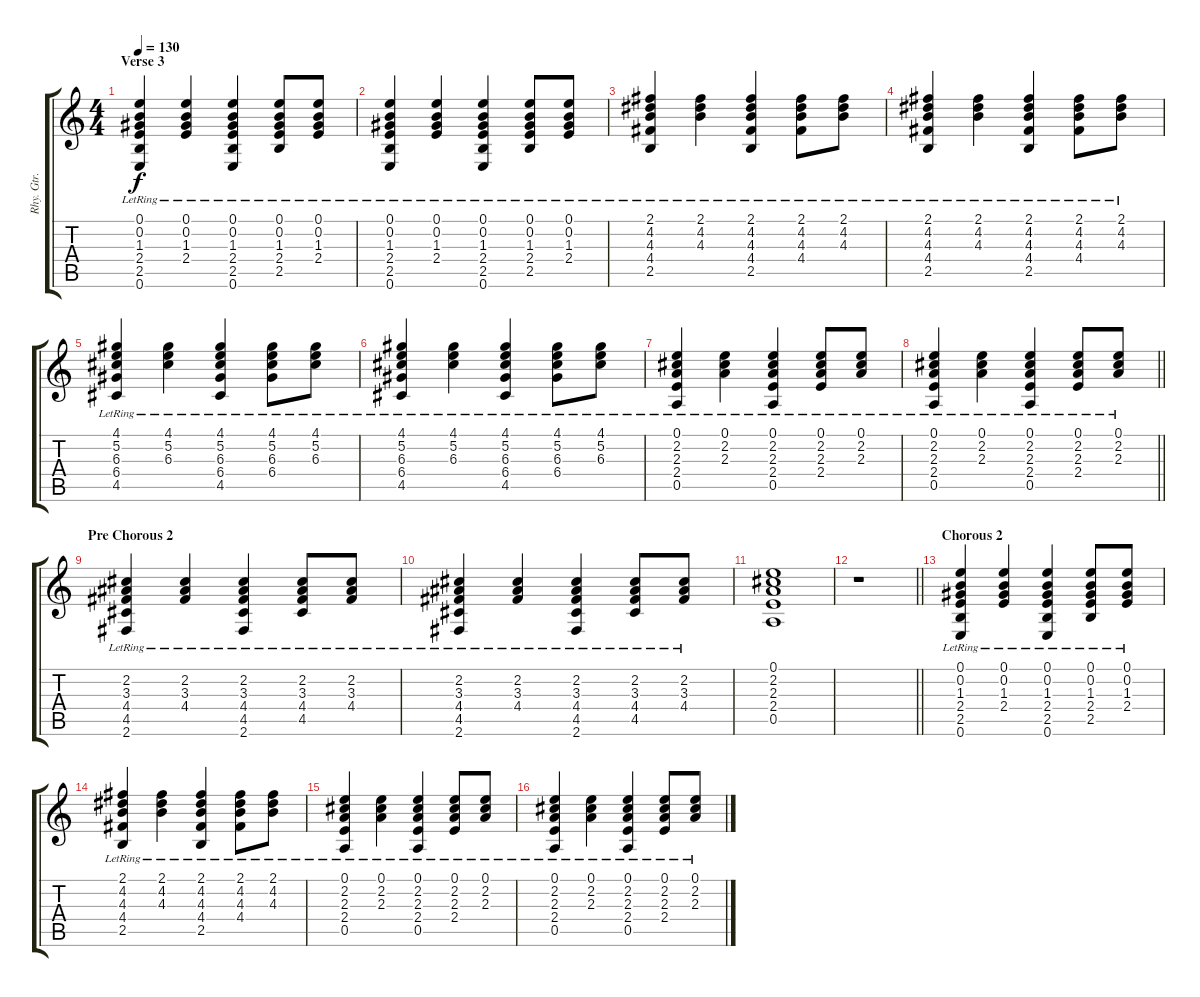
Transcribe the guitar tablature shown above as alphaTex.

\track ("Rhy. Gtr. 2" "Rhy. Gtr. ") {instrument acousticguitarsteel}
\staff {score tabs}
\tuning (E4 B3 G3 D3 A2 E2) {hide}
\ts (4 4)
\section ("" "Verse 3")
\tempo 130
\clef g2
\ks c
(0.1{lr} 0.2{lr} 1.3{lr} 2.4{lr} 2.5{lr} 0.6{lr}).4{dy f} (0.1{lr} 0.2{lr} 1.3{lr} 2.4{lr}).4 (0.1{lr} 0.2{lr} 1.3{lr} 2.4{lr} 2.5{lr} 0.6{lr}).4 (0.1{lr} 0.2{lr} 1.3{lr} 2.4{lr} 2.5{lr}).8 (0.1{lr} 0.2{lr} 1.3{lr} 2.4{lr}).8 |
(0.1{lr} 0.2{lr} 1.3{lr} 2.4{lr} 2.5{lr} 0.6{lr}).4 (0.1{lr} 0.2{lr} 1.3{lr} 2.4{lr}).4 (0.1{lr} 0.2{lr} 1.3{lr} 2.4{lr} 2.5{lr} 0.6{lr}).4 (0.1{lr} 0.2{lr} 1.3{lr} 2.4{lr} 2.5{lr}).8 (0.1{lr} 0.2{lr} 1.3{lr} 2.4{lr}).8 |
(2.1{lr} 4.2{lr} 4.3{lr} 4.4{lr} 2.5{lr}).4 (2.1{lr} 4.2{lr} 4.3{lr}).4 (2.1{lr} 4.2{lr} 4.3{lr} 4.4{lr} 2.5{lr}).4 (2.1{lr} 4.2{lr} 4.3{lr} 4.4{lr}).8 (2.1{lr} 4.2{lr} 4.3{lr}).8 |
(2.1{lr} 4.2{lr} 4.3{lr} 4.4{lr} 2.5{lr}).4 (2.1{lr} 4.2{lr} 4.3{lr}).4 (2.1{lr} 4.2{lr} 4.3{lr} 4.4{lr} 2.5{lr}).4 (2.1{lr} 4.2{lr} 4.3{lr} 4.4{lr}).8 (2.1{lr} 4.2{lr} 4.3{lr}).8 |
(4.1{lr} 5.2{lr} 6.3{lr} 6.4{lr} 4.5{lr}).4 (4.1{lr} 5.2{lr} 6.3{lr}).4 (4.1{lr} 5.2{lr} 6.3{lr} 6.4{lr} 4.5{lr}).4 (4.1{lr} 5.2{lr} 6.3{lr} 6.4{lr}).8 (4.1{lr} 5.2{lr} 6.3{lr}).8 |
(4.1{lr} 5.2{lr} 6.3{lr} 6.4{lr} 4.5{lr}).4 (4.1{lr} 5.2{lr} 6.3{lr}).4 (4.1{lr} 5.2{lr} 6.3{lr} 6.4{lr} 4.5{lr}).4 (4.1{lr} 5.2{lr} 6.3{lr} 6.4{lr}).8 (4.1{lr} 5.2{lr} 6.3{lr}).8 |
(0.1{lr} 2.2{lr} 2.3{lr} 2.4{lr} 0.5{lr}).4 (0.1{lr} 2.2{lr} 2.3{lr}).4 (0.1{lr} 2.2{lr} 2.3{lr} 2.4{lr} 0.5{lr}).4 (0.1{lr} 2.2{lr} 2.3{lr} 2.4{lr}).8 (0.1{lr} 2.2{lr} 2.3{lr}).8 |
\barLineRight lightlight
(0.1{lr} 2.2{lr} 2.3{lr} 2.4{lr} 0.5{lr}).4 (0.1{lr} 2.2{lr} 2.3{lr}).4 (0.1{lr} 2.2{lr} 2.3{lr} 2.4{lr} 0.5{lr}).4 (0.1{lr} 2.2{lr} 2.3{lr} 2.4{lr}).8 (0.1{lr} 2.2{lr} 2.3{lr}).8 |
\section ("" "Pre Chorous 2")
(2.2{lr} 3.3{lr} 4.4{lr} 4.5{lr} 2.6{lr}).4 (2.2{lr} 3.3{lr} 4.4{lr}).4 (2.2{lr} 3.3{lr} 4.4{lr} 4.5{lr} 2.6{lr}).4 (2.2{lr} 3.3{lr} 4.4{lr} 4.5{lr}).8 (2.2{lr} 3.3{lr} 4.4{lr}).8 |
(2.2{lr} 3.3{lr} 4.4{lr} 4.5{lr} 2.6{lr}).4 (2.2{lr} 3.3{lr} 4.4{lr}).4 (2.2{lr} 3.3{lr} 4.4{lr} 4.5{lr} 2.6{lr}).4 (2.2{lr} 3.3{lr} 4.4{lr} 4.5{lr}).8 (2.2{lr} 3.3{lr} 4.4{lr}).8 |
(0.1 2.2 2.3 2.4 0.5).1 |
\barLineRight lightlight
r.1 |
\section ("" "Chorous 2")
(0.1{lr} 0.2{lr} 1.3{lr} 2.4{lr} 2.5{lr} 0.6{lr}).4 (0.1{lr} 0.2{lr} 1.3{lr} 2.4{lr}).4 (0.1{lr} 0.2{lr} 1.3{lr} 2.4{lr} 2.5{lr} 0.6{lr}).4 (0.1{lr} 0.2{lr} 1.3{lr} 2.4{lr} 2.5{lr}).8 (0.1{lr} 0.2{lr} 1.3{lr} 2.4{lr}).8 |
(2.1{lr} 4.2{lr} 4.3{lr} 4.4{lr} 2.5{lr}).4 (2.1{lr} 4.2{lr} 4.3{lr}).4 (2.1{lr} 4.2{lr} 4.3{lr} 4.4{lr} 2.5{lr}).4 (2.1{lr} 4.2{lr} 4.3{lr} 4.4{lr}).8 (2.1{lr} 4.2{lr} 4.3{lr}).8 |
(0.1{lr} 2.2{lr} 2.3{lr} 2.4{lr} 0.5{lr}).4 (0.1{lr} 2.2{lr} 2.3{lr}).4 (0.1{lr} 2.2{lr} 2.3{lr} 2.4{lr} 0.5{lr}).4 (0.1{lr} 2.2{lr} 2.3{lr} 2.4{lr}).8 (0.1{lr} 2.2{lr} 2.3{lr}).8 |
(0.1{lr} 2.2{lr} 2.3{lr} 2.4{lr} 0.5{lr}).4 (0.1{lr} 2.2{lr} 2.3{lr}).4 (0.1{lr} 2.2{lr} 2.3{lr} 2.4{lr} 0.5{lr}).4 (0.1{lr} 2.2{lr} 2.3{lr} 2.4{lr}).8 (0.1{lr} 2.2{lr} 2.3{lr}).8
